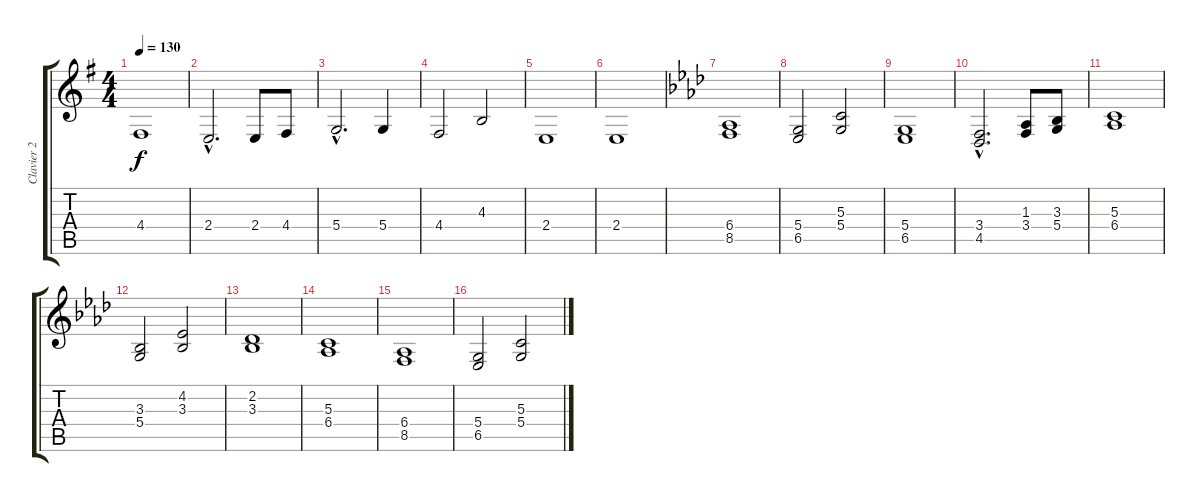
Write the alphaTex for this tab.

\track ("Clavier 2" "Clavier 2") {instrument fx5brightness}
\staff {score tabs}
\tuning (E4 B3 G3 D3 A2 E2) {hide}
\ts (4 4)
\tempo 130
\clef g2
\ks g
4.4.1{dy f} |
2.4{hac}.2{d} 2.4.8 4.4.8 |
5.4{hac}.2{d} 5.4.4 |
4.4.2 4.3.2 |
2.4.1 |
2.4.1 |
\ks ab
(6.4 8.5).1{volume 13 instrument synthbrass1} |
(5.4 6.5).2 (5.3 5.4).2 |
(5.4 6.5).1 |
(3.4{hac} 4.5{hac}).2{d} (1.3 3.4).8 (3.3 5.4).8 |
(5.3 6.4).1 |
(3.3 5.4).2 (4.2 3.3).2 |
(2.2 3.3).1 |
(5.3 6.4).1 |
(6.4 8.5).1 |
(5.4 6.5).2 (5.3 5.4).2
